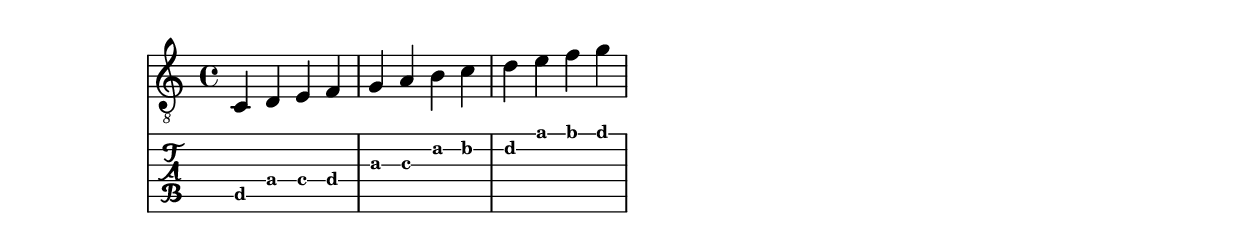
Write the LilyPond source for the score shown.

%% DO NOT EDIT this file manually; it is automatically
%% generated from LSR http://lsr.dsi.unimi.it
%% Make any changes in LSR itself, or in Documentation/snippets/new/ ,
%% and then run scripts/auxiliar/makelsr.py
%%
%% This file is in the public domain.
\version "2.14.2"

\header {
  lsrtags = "fretted-strings, staff-notation"

%% Translation of GIT committish: 6977ddc9a3b63ea810eaecb864269c7d847ccf98
  texidoces = "
La tablatura se puede formatear utilizando letras en lugar de números.

"

  doctitlees = "Formateado de tablaturas con letras"

  texidoc = "
Tablature can be formatted using letters instead of numbers.

"
  doctitle = "Letter tablature formatting"
} % begin verbatim


music = \relative c {
  c4 d e f
  g4 a b c
  d4 e f g
}

<<
  \new Staff {
    \clef "G_8"
    \music
  }
  \new TabStaff \with {
    tablatureFormat = #fret-letter-tablature-format
  }
  {
    \music
  }
>>
